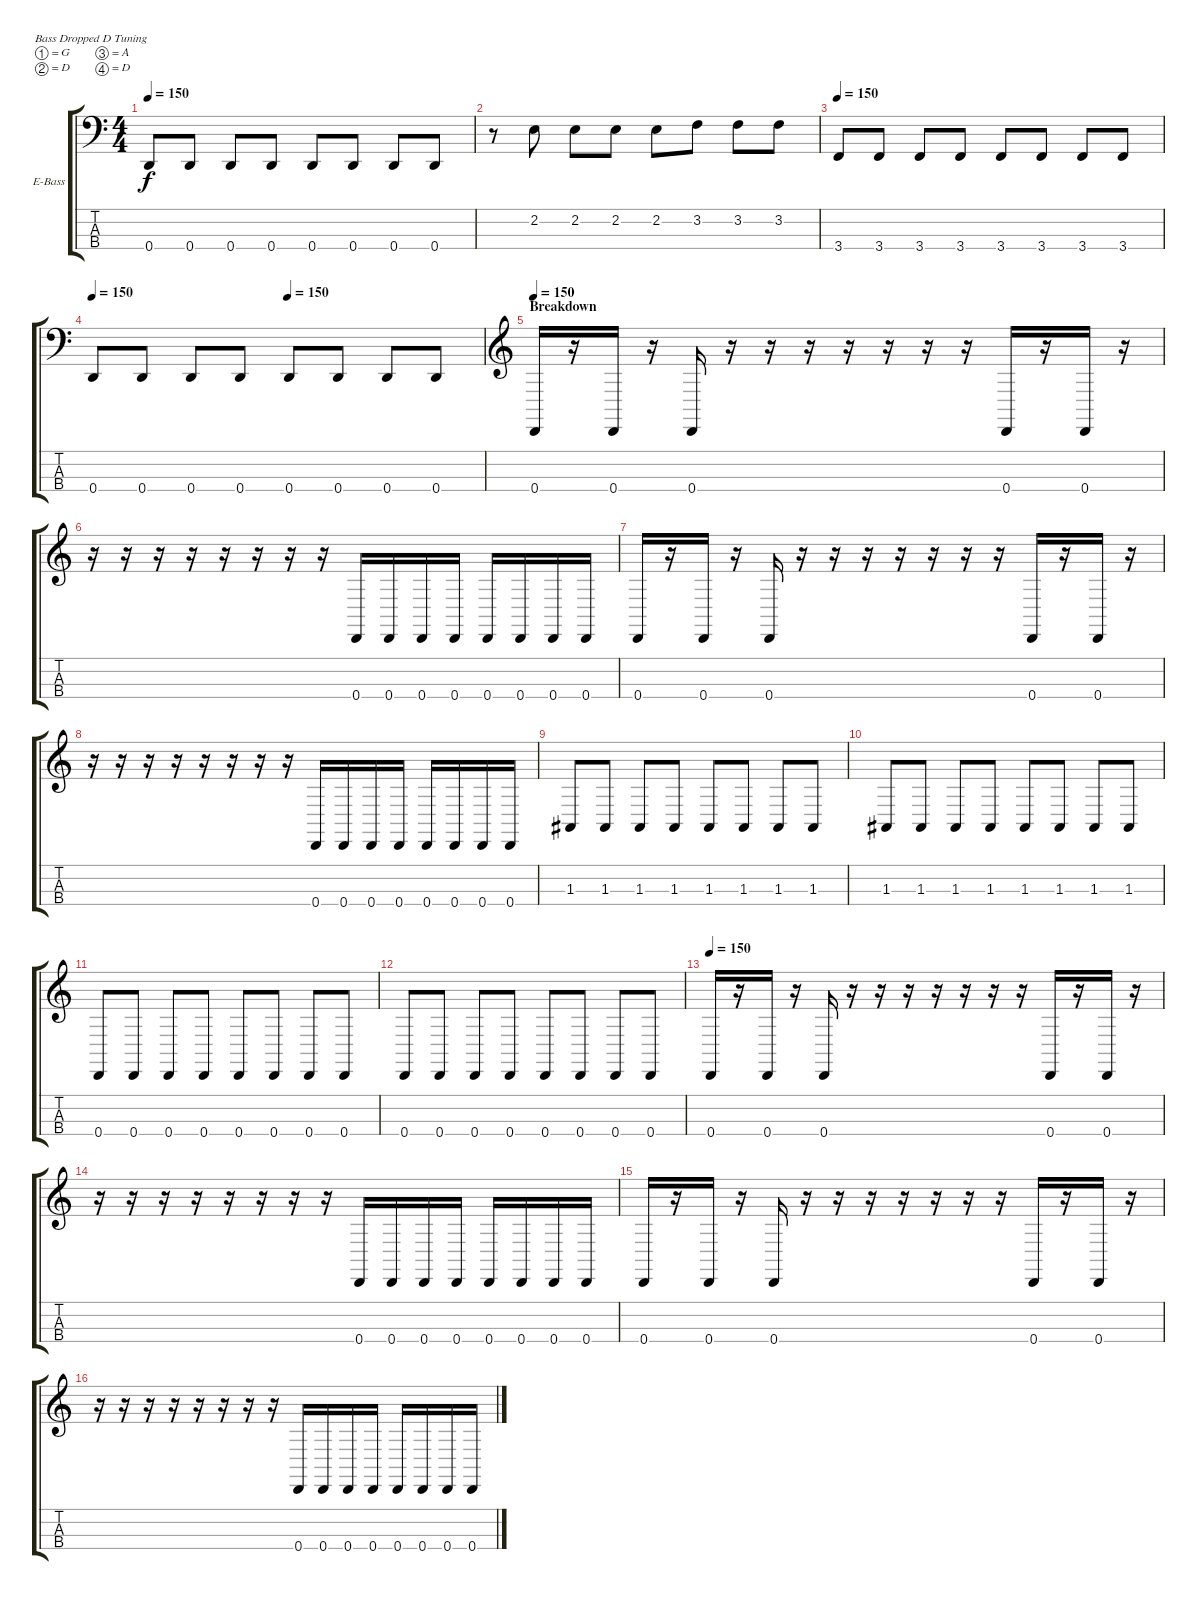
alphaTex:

\bracketExtendMode groupsimilarinstruments
\firstSystemTrackNameOrientation horizontal
\otherSystemsTrackNameOrientation horizontal
\track ("Brian White" "E-Bass") {instrument electricbassfinger}
\staff {score tabs}
\tuning (G2 D2 A1 D1)
\ts (4 4)
\tempo 150
\clef f4
\scale
0.333333
\ks c
0.4.8{dy f} 0.4.8 0.4.8 0.4.8 0.4.8 0.4.8 0.4.8 0.4.8 |
\scale
0.333333 r.8 2.2.8 2.2.8 2.2.8 2.2.8 3.2.8 3.2.8 3.2.8 |
\tempo 150
\scale
0.333333 3.4.8 3.4.8 3.4.8 3.4.8 3.4.8 3.4.8 3.4.8 3.4.8 |
\tempo 150
\tempo (150 0.5)
\scale
0.333333 0.4.8 0.4.8 0.4.8 0.4.8 0.4.8 0.4.8 0.4.8 0.4.8 |
\section ("" "Breakdown")
\tempo 150
\clef g2
\scale
0.333333 0.4.16 r.16 0.4.16 r.16 0.4.16 r.16 r.16 r.16 r.16 r.16 r.16 r.16 0.4.16 r.16 0.4.16 r.16 |
\scale
0.333333 r.16 r.16 r.16 r.16 r.16 r.16 r.16 r.16 0.4.16 0.4.16 0.4.16 0.4.16 0.4.16 0.4.16 0.4.16 0.4.16 |
\scale
0.333333 0.4.16 r.16 0.4.16 r.16 0.4.16 r.16 r.16 r.16 r.16 r.16 r.16 r.16 0.4.16 r.16 0.4.16 r.16 |
\scale
0.333333 r.16 r.16 r.16 r.16 r.16 r.16 r.16 r.16 0.4.16 0.4.16 0.4.16 0.4.16 0.4.16 0.4.16 0.4.16 0.4.16 |
\scale
0.333333 1.3.8 1.3.8 1.3.8 1.3.8 1.3.8 1.3.8 1.3.8 1.3.8 |
\scale
0.333333 1.3.8 1.3.8 1.3.8 1.3.8 1.3.8 1.3.8 1.3.8 1.3.8 |
\scale
0.333333 0.4.8 0.4.8 0.4.8 0.4.8 0.4.8 0.4.8 0.4.8 0.4.8 |
\scale
0.333333 0.4.8 0.4.8 0.4.8 0.4.8 0.4.8 0.4.8 0.4.8 0.4.8 |
\tempo 150
\scale
0.333333 0.4.16 r.16 0.4.16 r.16 0.4.16 r.16 r.16 r.16 r.16 r.16 r.16 r.16 0.4.16 r.16 0.4.16 r.16 |
\scale
0.333333 r.16 r.16 r.16 r.16 r.16 r.16 r.16 r.16 0.4.16 0.4.16 0.4.16 0.4.16 0.4.16 0.4.16 0.4.16 0.4.16 |
\scale
0.333333 0.4.16 r.16 0.4.16 r.16 0.4.16 r.16 r.16 r.16 r.16 r.16 r.16 r.16 0.4.16 r.16 0.4.16 r.16 |
\scale
0.333333 r.16 r.16 r.16 r.16 r.16 r.16 r.16 r.16 0.4.16 0.4.16 0.4.16 0.4.16 0.4.16 0.4.16 0.4.16 0.4.16
